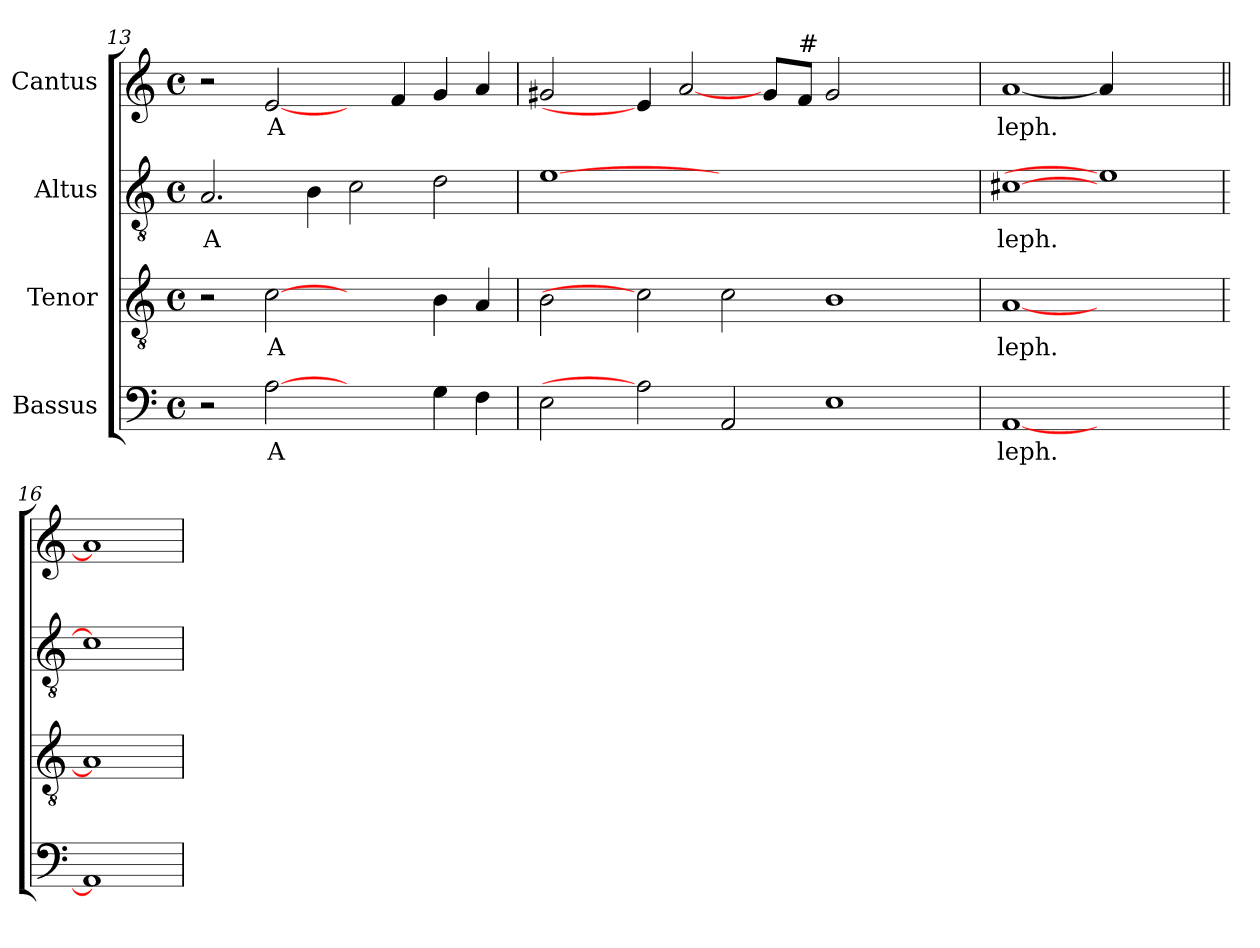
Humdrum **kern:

**kern	**text	**kern	**text	**kern	**text	**kern	**text
*part4	*part4	*part3	*part3	*part2	*part2	*part1	*part1
*staff4	*staff4	*staff3	*staff3	*staff2	*staff2	*staff1	*staff1
*I"Bassus	*	*I"Tenor	*	*I"Altus	*	*I"Cantus	*
*clefF4	*	*clefGv2	*	*clefGv2	*	*clefG2	*
*M4/4	*	*M4/4	*	*M4/4	*	*M4/4	*
*met(c)	*	*met(c)	*	*met(c)	*	*met(c)	*
=13	=13	=13	=13	=13	=13	=13	=13
!	!	!	!	!	!LO:LY:b:cj	!	!
2r	.	2r	.	2.A/	A	2r	.
!	!LO:LY:b:cj	!	!LO:LY:b:cj	!	!	!	!LO:LY:b:cj
[2A	A	[2c	A	.	.	[2e/	A
.	.	.	.	4B\	.	.	.
2ryy	.	2ryy	.	2c\	.	4ryy	.
.	.	.	.	.	.	4f/	.
4G\	.	4B\	.	2d\	.	4g/	.
4F\	.	4A/	.	.	.	4a/	.
!!LO:LB:g=z
=14	=14	=14	=14	=14	=14	=14	=14
*^	*	*^	*	*^	*	*	*
2E\	4ryy	.	2B\	4ryy	.	[1e	2ryy	.	2g#X/	.
.	16.ryy	.	.	16.ryy	.	.	.	.	.	.
.	1ryy	.	.	1ryy	.	.	.	.	.	.
2A]	.	.	2c]	.	.	.	0ryy	.	4e/]	.
.	.	.	.	.	.	.	.	.	[2a/	.
2AA/	.	.	2c\	.	.	1.ryy	.	.	.	.
.	.	.	.	.	.	.	.	.	8g#/L	.
.	1ryy	.	.	1ryy	.	.	.	.	.	.
!	!	!	!	!	!	!	!	!	!LO:TX:a:t=#	!
.	.	.	.	.	.	.	.	.	8f/J	.
1E	.	.	1B	.	.	.	.	.	2g#/	.
.	.	.	.	.	.	.	.	.	2ryy	.
.	8ryy	.	.	8ryy	.	.	.	.	.	.
.	32ryy	.	.	32ryy	.	.	.	.	.	.
=15	=15	=15	=15	=15	=15	=15	=15	=15	=15	=15
!	!	!LO:LY:b:cj	!	!	!LO:LY:b:cj	!	!	!LO:LY:b:cj	!	!LO:LY:b:cj
*v	*v	*	*	*	*	*v	*v	*	*	*
*	*	*v	*v	*	*	*	*	*
[1AA	leph.	[1A	leph.	[1c#X	leph.	[1a	leph.
1ryy	.	1ryy	.	1e]	.	4a/]	.
.	.	.	.	.	.	2.ryy	.
=16	=16||	=16	=16||	=16	=16||	=16||	=16||
1AA]	.	1A]	.	1c#]	.	1a]	.
=	=	=	=	=	=	=	=
*-	*-	*-	*-	*-	*-	*-	*-
